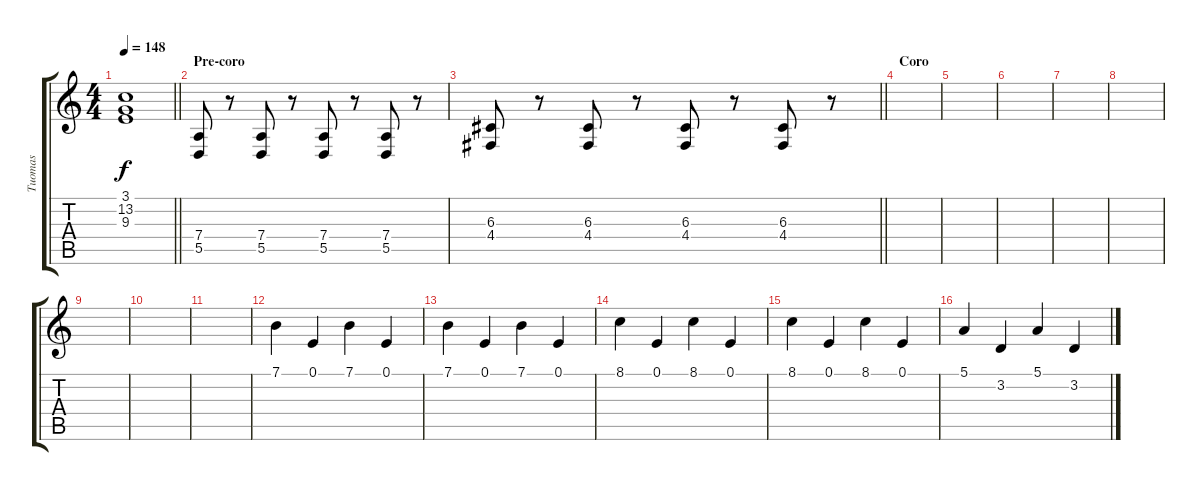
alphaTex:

\track ("Tuomas" "Tuomas") {instrument synthstrings1}
\staff {score tabs}
\tuning (E4 B3 G3 D3 A2 E2) {hide}
\ts (4 4)
\tempo 148
\clef g2
\barLineRight lightlight
\ks c
(3.1{t} 13.2{t} 9.3{t}).1{dy f} |
\section ("" "Pre-coro")
(7.4 5.5).8{balance 16 instrument synthstrings1} r.8 (7.4 5.5).8 r.8 (7.4 5.5).8 r.8 (7.4 5.5).8 r.8 |
\barLineRight lightlight
(6.3 4.4).8 r.8 (6.3 4.4).8 r.8 (6.3 4.4).8 r.8 (6.3 4.4).8 r.8 |
\section ("" "Coro")
|
|
|
|
|
|
|
|
7.1.4 0.1.4 7.1.4 0.1.4 |
7.1.4 0.1.4 7.1.4 0.1.4 |
8.1.4 0.1.4 8.1.4 0.1.4 |
8.1.4 0.1.4 8.1.4 0.1.4 |
5.1.4 3.2.4 5.1.4 3.2.4
